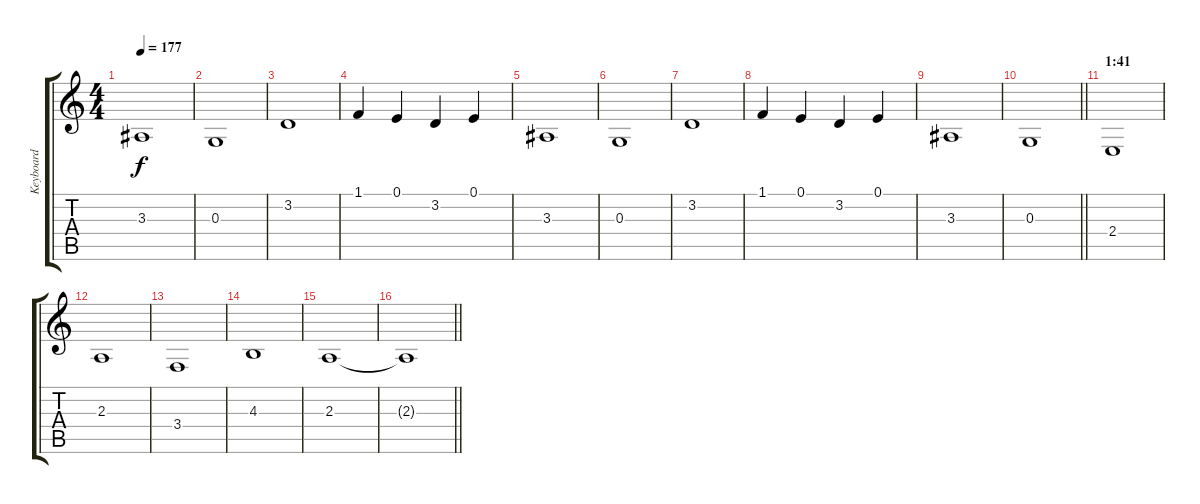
\track ("Keyboard" "Keyboard") {instrument reedorgan}
\staff {score tabs}
\tuning (E4 B3 G3 D3 A2 E2) {hide}
\ts (4 4)
\tempo 177
\clef g2
\ks c
3.3.1{dy f} |
0.3.1 |
3.2.1 |
1.1.4 0.1.4 3.2.4 0.1.4 |
3.3.1 |
0.3.1 |
3.2.1 |
1.1.4 0.1.4 3.2.4 0.1.4 |
3.3.1 |
\barLineRight lightlight
0.3.1 |
\section ("" "1:41")
2.4.1 |
2.3.1 |
3.4.1 |
4.3.1 |
2.3.1 |
\barLineRight lightlight
2.3{t}.1
